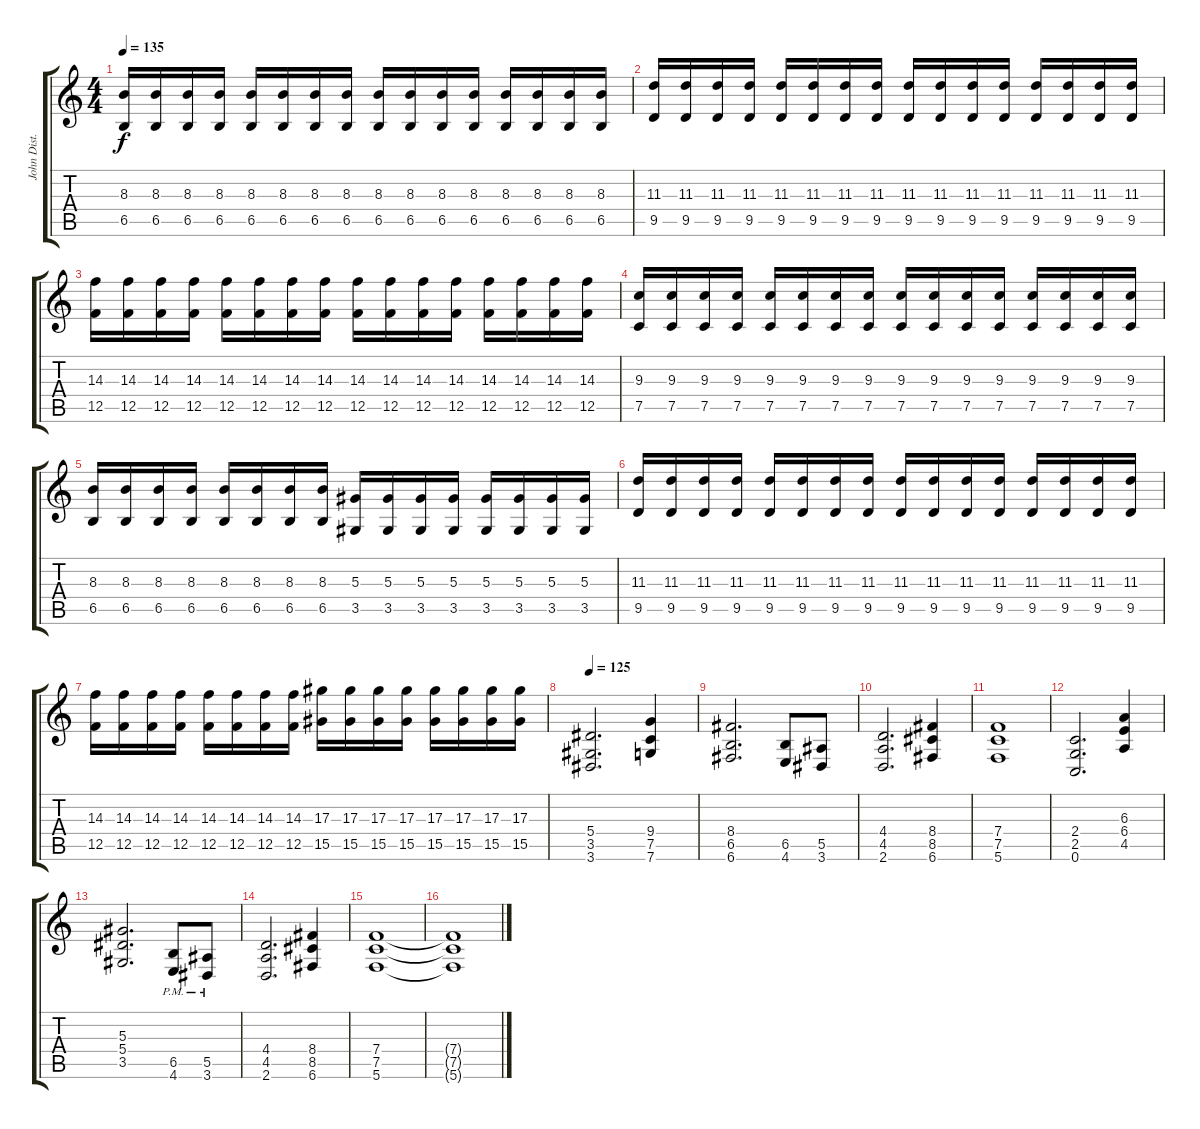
\track ("John Dist." "John Dist.") {instrument distortionguitar}
\staff {score tabs}
\tuning (C4 G3 Eb3 Bb2 F2 C2) {hide}
\ts (4 4)
\tempo 135
\clef g2
\ks c
(8.3 6.5).16{dy f} (8.3 6.5).16 (8.3 6.5).16 (8.3 6.5).16 (8.3 6.5).16 (8.3 6.5).16 (8.3 6.5).16 (8.3 6.5).16 (8.3 6.5).16 (8.3 6.5).16 (8.3 6.5).16 (8.3 6.5).16 (8.3 6.5).16 (8.3 6.5).16 (8.3 6.5).16 (8.3 6.5).16 |
(11.3 9.5).16 (11.3 9.5).16 (11.3 9.5).16 (11.3 9.5).16 (11.3 9.5).16 (11.3 9.5).16 (11.3 9.5).16 (11.3 9.5).16 (11.3 9.5).16 (11.3 9.5).16 (11.3 9.5).16 (11.3 9.5).16 (11.3 9.5).16 (11.3 9.5).16 (11.3 9.5).16 (11.3 9.5).16 |
(14.3 12.5).16 (14.3 12.5).16 (14.3 12.5).16 (14.3 12.5).16 (14.3 12.5).16 (14.3 12.5).16 (14.3 12.5).16 (14.3 12.5).16 (14.3 12.5).16 (14.3 12.5).16 (14.3 12.5).16 (14.3 12.5).16 (14.3 12.5).16 (14.3 12.5).16 (14.3 12.5).16 (14.3 12.5).16 |
(9.3 7.5).16 (9.3 7.5).16 (9.3 7.5).16 (9.3 7.5).16 (9.3 7.5).16 (9.3 7.5).16 (9.3 7.5).16 (9.3 7.5).16 (9.3 7.5).16 (9.3 7.5).16 (9.3 7.5).16 (9.3 7.5).16 (9.3 7.5).16 (9.3 7.5).16 (9.3 7.5).16 (9.3 7.5).16 |
(8.3 6.5).16 (8.3 6.5).16 (8.3 6.5).16 (8.3 6.5).16 (8.3 6.5).16 (8.3 6.5).16 (8.3 6.5).16 (8.3 6.5).16 (5.3 3.5).16 (5.3 3.5).16 (5.3 3.5).16 (5.3 3.5).16 (5.3 3.5).16 (5.3 3.5).16 (5.3 3.5).16 (5.3 3.5).16 |
(11.3 9.5).16 (11.3 9.5).16 (11.3 9.5).16 (11.3 9.5).16 (11.3 9.5).16 (11.3 9.5).16 (11.3 9.5).16 (11.3 9.5).16 (11.3 9.5).16 (11.3 9.5).16 (11.3 9.5).16 (11.3 9.5).16 (11.3 9.5).16 (11.3 9.5).16 (11.3 9.5).16 (11.3 9.5).16 |
(14.3 12.5).16 (14.3 12.5).16 (14.3 12.5).16 (14.3 12.5).16 (14.3 12.5).16 (14.3 12.5).16 (14.3 12.5).16 (14.3 12.5).16 (17.3 15.5).16 (17.3 15.5).16 (17.3 15.5).16 (17.3 15.5).16 (17.3 15.5).16 (17.3 15.5).16 (17.3 15.5).16 (17.3 15.5).16 |
\tempo 125
(5.4 3.5 3.6).2{d} (9.4 7.5 7.6).4 |
(8.4 6.5 6.6).2{d} (6.5 4.6).8 (5.5 3.6).8 |
(4.4 4.5 2.6).2{d} (8.4 8.5 6.6).4 |
(7.4 7.5 5.6).1 |
(2.4 2.5 0.6).2{d} (6.3 6.4 4.5).4 |
(5.3 5.4 3.5).2{d} (6.5{pm} 4.6{pm}).8 (5.5{pm} 3.6{pm}).8 |
(4.4 4.5 2.6).2{d} (8.4 8.5 6.6).4 |
(7.4 7.5 5.6).1 |
(7.4{t} 7.5{t} 5.6{t}).1
